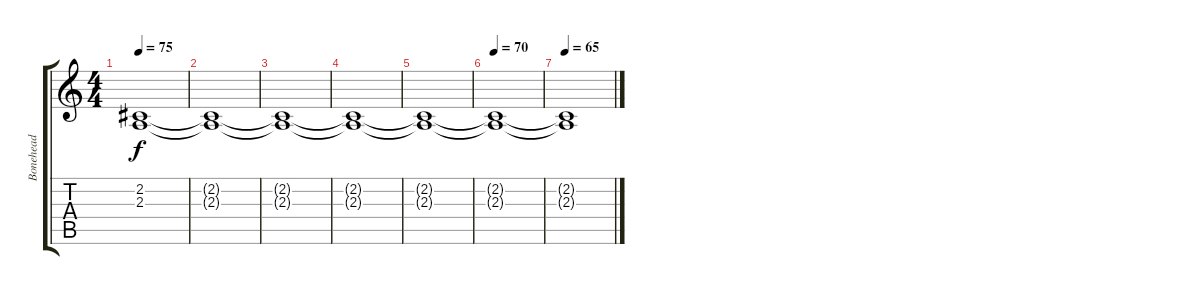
\track ("Bonehead" "Bonehead") {instrument synthbrass1}
\staff {score tabs}
\tuning (E4 B3 G3 D3 A2 E2) {hide}
\ts (4 4)
\tempo 75
\clef g2
\ks c
(2.2 2.3).1{dy f} |
(2.2{t} 2.3{t}).1 |
(2.2{t} 2.3{t}).1 |
(2.2{t} 2.3{t}).1 |
(2.2{t} 2.3{t}).1 |
\tempo 70
(2.2{t} 2.3{t}).1 |
\tempo 65
(2.2{t} 2.3{t}).1
